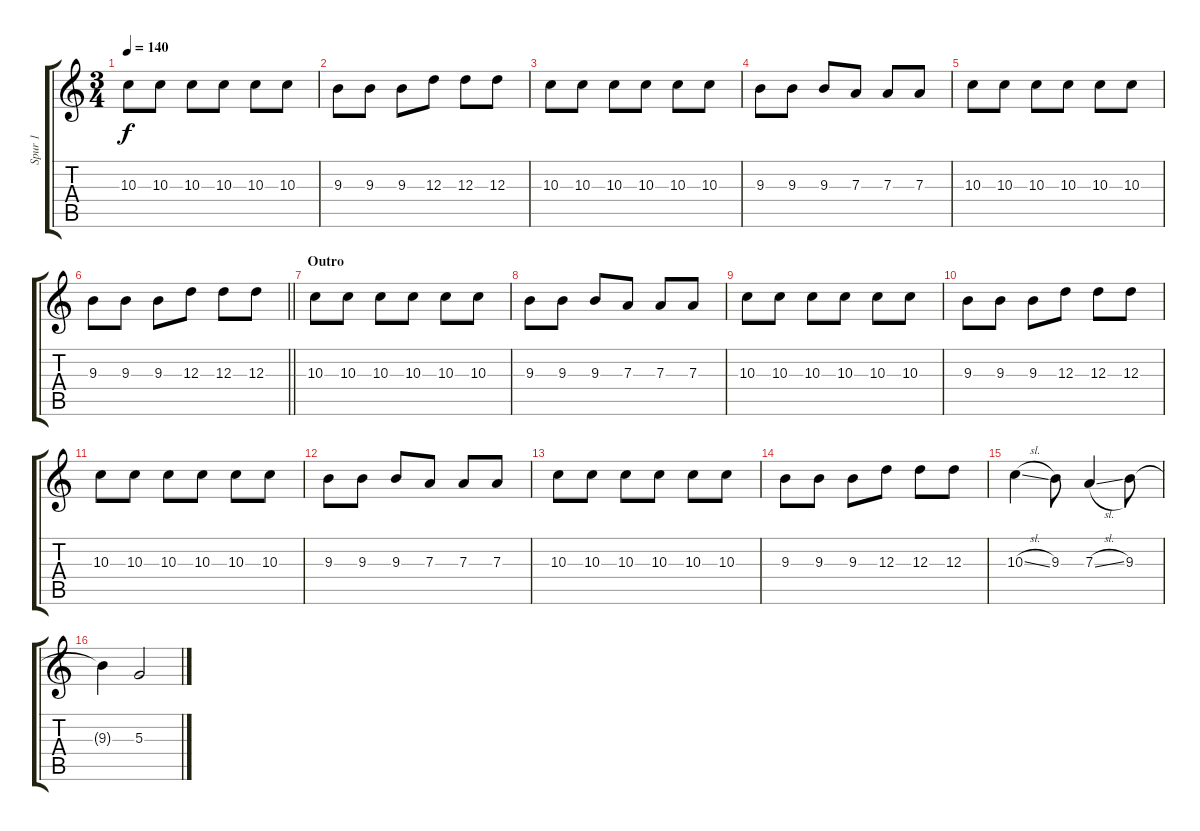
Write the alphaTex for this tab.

\track ("Spur 1" "Spur 1") {instrument distortionguitar}
\staff {score tabs}
\tuning (B3 Gb3 D3 A2 E2 B1) {hide}
\ts (3 4)
\tempo 140
\clef g2
\ks c
10.3.8{dy f} 10.3.8 10.3.8 10.3.8 10.3.8 10.3.8 |
9.3.8 9.3.8 9.3.8 12.3.8 12.3.8 12.3.8 |
10.3.8 10.3.8 10.3.8 10.3.8 10.3.8 10.3.8 |
9.3.8 9.3.8 9.3.8 7.3.8 7.3.8 7.3.8 |
10.3.8 10.3.8 10.3.8 10.3.8 10.3.8 10.3.8 |
\barLineRight lightlight
9.3.8 9.3.8 9.3.8 12.3.8 12.3.8 12.3.8 |
\section ("" "Outro")
10.3.8 10.3.8 10.3.8 10.3.8 10.3.8 10.3.8 |
9.3.8 9.3.8 9.3.8 7.3.8 7.3.8 7.3.8 |
10.3.8 10.3.8 10.3.8 10.3.8 10.3.8 10.3.8 |
9.3.8 9.3.8 9.3.8 12.3.8 12.3.8 12.3.8 |
10.3.8 10.3.8 10.3.8 10.3.8 10.3.8 10.3.8 |
9.3.8 9.3.8 9.3.8 7.3.8 7.3.8 7.3.8 |
10.3.8 10.3.8 10.3.8 10.3.8 10.3.8 10.3.8 |
9.3.8 9.3.8 9.3.8 12.3.8 12.3.8 12.3.8 |
10.3{sl}.4 9.3.8 7.3{sl}.4 9.3.8 |
9.3{t}.4 5.3{sl}.2
